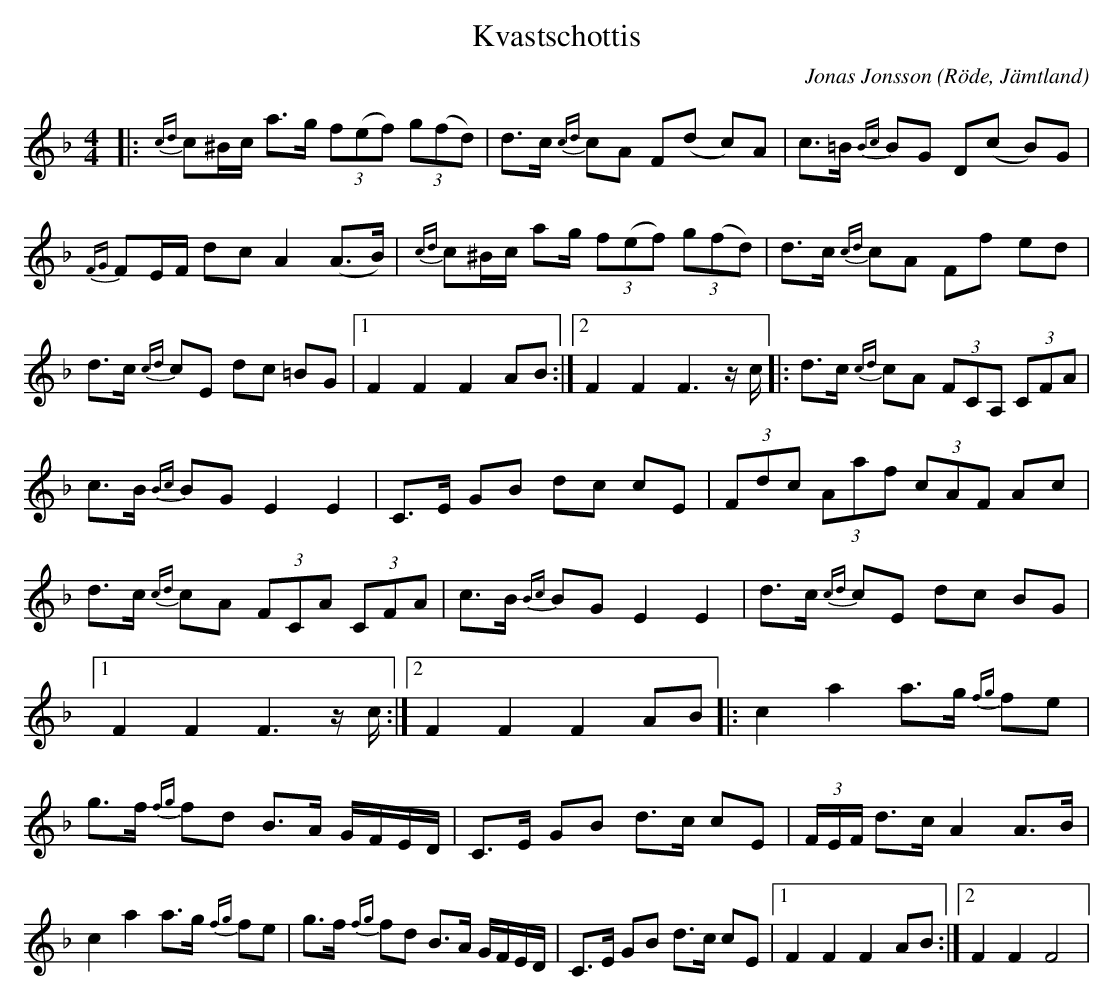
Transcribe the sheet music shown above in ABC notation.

X:1
T:Kvastschottis
C:Jonas Jonsson
O:Röde, Jämtland
M:4/4
L:1/16
K:F
|: {cd}c2^Bc a2>g2 (3f2(e2f2) (3g2(f2d2) | d2>c2 {cd}c2A2 F2(d2- c2)A2 | c2>=B2 {Bc}B2G2 D2(c2- B2)G2 | {FG}F2EF d2c2 A4 (A2>B2) | {cd}c2^Bc a2g (3f2(e2f2) (3g2(f2d2) | d2>c2 {cd}c2A2 F2f2 e2d2 | d2>c2 {cd}c2E2 d2c2 =B2G2 |1 F4 F4 F4 A2B2 :|2 F4 F4 F4> z2c ]|: d2>c2 {cd}c2A2 (3F2C2A,2 (3C2F2A2 | c2>B2 {Bc}B2G2 E4 E4 | C2>E2 G2B2 d2c2 c2E2 | (3F2d2c2 (3A2a2f2 (3c2A2F2 A2c2 | d2>c2 {cd}c2A2 (3F2C2A2, (3C2F2A2 | c2>B2 {Bc}B2G2 E4 E4 | d2>c2 {cd}c2E2 d2c2 B2G2 |1 F4 F4 F4> z2c :|2 F4 F4 F4 A2B2 ]|: c4 a4 a2>g2 {fg}f2e2 | g2>f2 {fg}f2d2 B2>A2 GFED | C2,>E2 G2B2 d2>c2 c2E2 | (3FEF d2>c2 A4 A2>B2 | c4 a4 a2>g2 {fg}f2e2 | g2>f2 {fg}f2d2 B2>A2 GFED | C2,>E2 G2B2 d2>c2 c2E2 |1 F4 F4 F4 A2B2 :|2  F4 F4 F8 |
